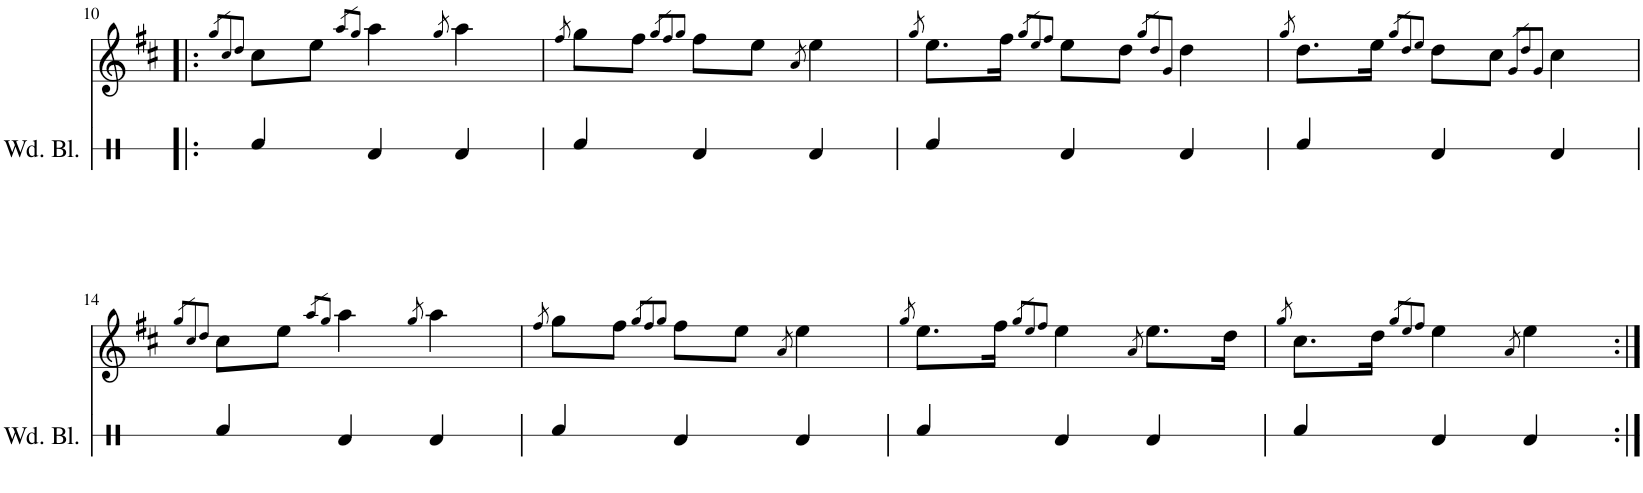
**kern	**kern
*part2	*part1
*staff2	*staff1
*I"Wood Blocks	*I"Piano
*I'Wd. Bl.	*I'Pno
!!LO:PB:g=z
*clefX	*clefG2
*k[]	*k[f#c#]
*	*D:
*M3/4	*M3/4
=10!|:	=10!|:
.	8qgg/L
.	8qcc#/
.	8qdd/J
4Rf/	8cc#\L
.	8ee\J
.	8qaa/L
.	8qgg/J
4Rd/	4aa\
.	8qgg/
4Rd/	4aa\
=11	=11
.	8qff#/
4Rf/	8gg\L
.	8ff#\J
.	8qgg/L
.	8qff#/
.	8qgg/J
4Rd/	8ff#\L
.	8ee\J
.	8qa/
4Rd/	4ee\
=12	=12
.	8qgg/
4Rf/	8.ee\L
.	16ff#\Jk
.	8qgg/L
.	8qee/
.	8qff#/J
4Rd/	8ee\L
.	8dd\J
.	8qgg/L
.	8qdd/
.	8qg/J
4Rd/	4dd\
=13	=13
.	8qgg/
4Rf/	8.dd\L
.	16ee\Jk
.	8qgg/L
.	8qdd/
.	8qee/J
4Rd/	8dd\L
.	8cc#\J
.	8qg/L
.	8qdd/
.	8qg/J
4Rd/	4cc#\
!!LO:LB:g=z
=14	=14
.	8qgg/L
.	8qcc#/
.	8qdd/J
4Rf/	8cc#\L
.	8ee\J
.	8qaa/L
.	8qgg/J
4Rd/	4aa\
.	8qgg/
4Rd/	4aa\
=15	=15
.	8qff#/
4Rf/	8gg\L
.	8ff#\J
.	8qgg/L
.	8qff#/
.	8qgg/J
4Rd/	8ff#\L
.	8ee\J
.	8qa/
4Rd/	4ee\
=16	=16
.	8qgg/
4Rf/	8.ee\L
.	16ff#\Jk
.	8qgg/L
.	8qee/
.	8qff#/J
4Rd/	4ee\
.	8qa/
4Rd/	8.ee\L
.	16dd\Jk
=17	=17
.	8qgg/
4Rf/	8.cc#\L
.	16dd\Jk
.	8qgg/L
.	8qee/
.	8qff#/J
4Rd/	4ee\
.	8qa/
4Rd/	4ee\
=:|!	=:|!
*-	*-
